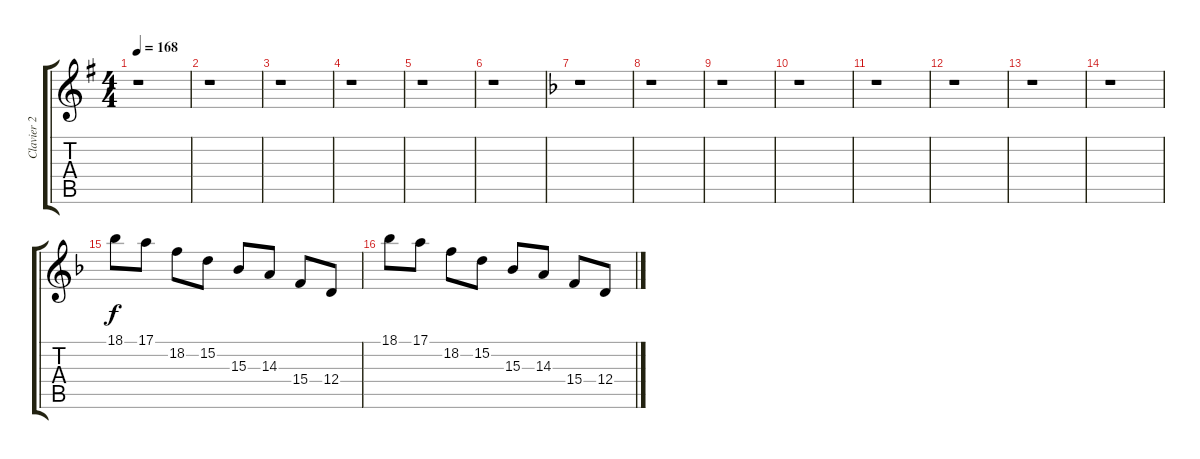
\track ("Clavier 2" "Clavier 2") {instrument musicbox}
\staff {score tabs}
\tuning (E4 B3 G3 D3 A2 E2) {hide}
\ts (4 4)
\tempo 168
\clef g2
\ks g
r.1{dy f} |
r.1 |
r.1 |
r.1 |
r.1 |
r.1 |
\ks f
r.1 |
r.1 |
r.1 |
r.1 |
r.1 |
r.1 |
r.1 |
r.1 |
18.1.8 17.1.8 18.2.8 15.2.8 15.3.8 14.3.8 15.4.8 12.4.8 |
18.1.8 17.1.8 18.2.8 15.2.8 15.3.8 14.3.8 15.4.8 12.4.8
